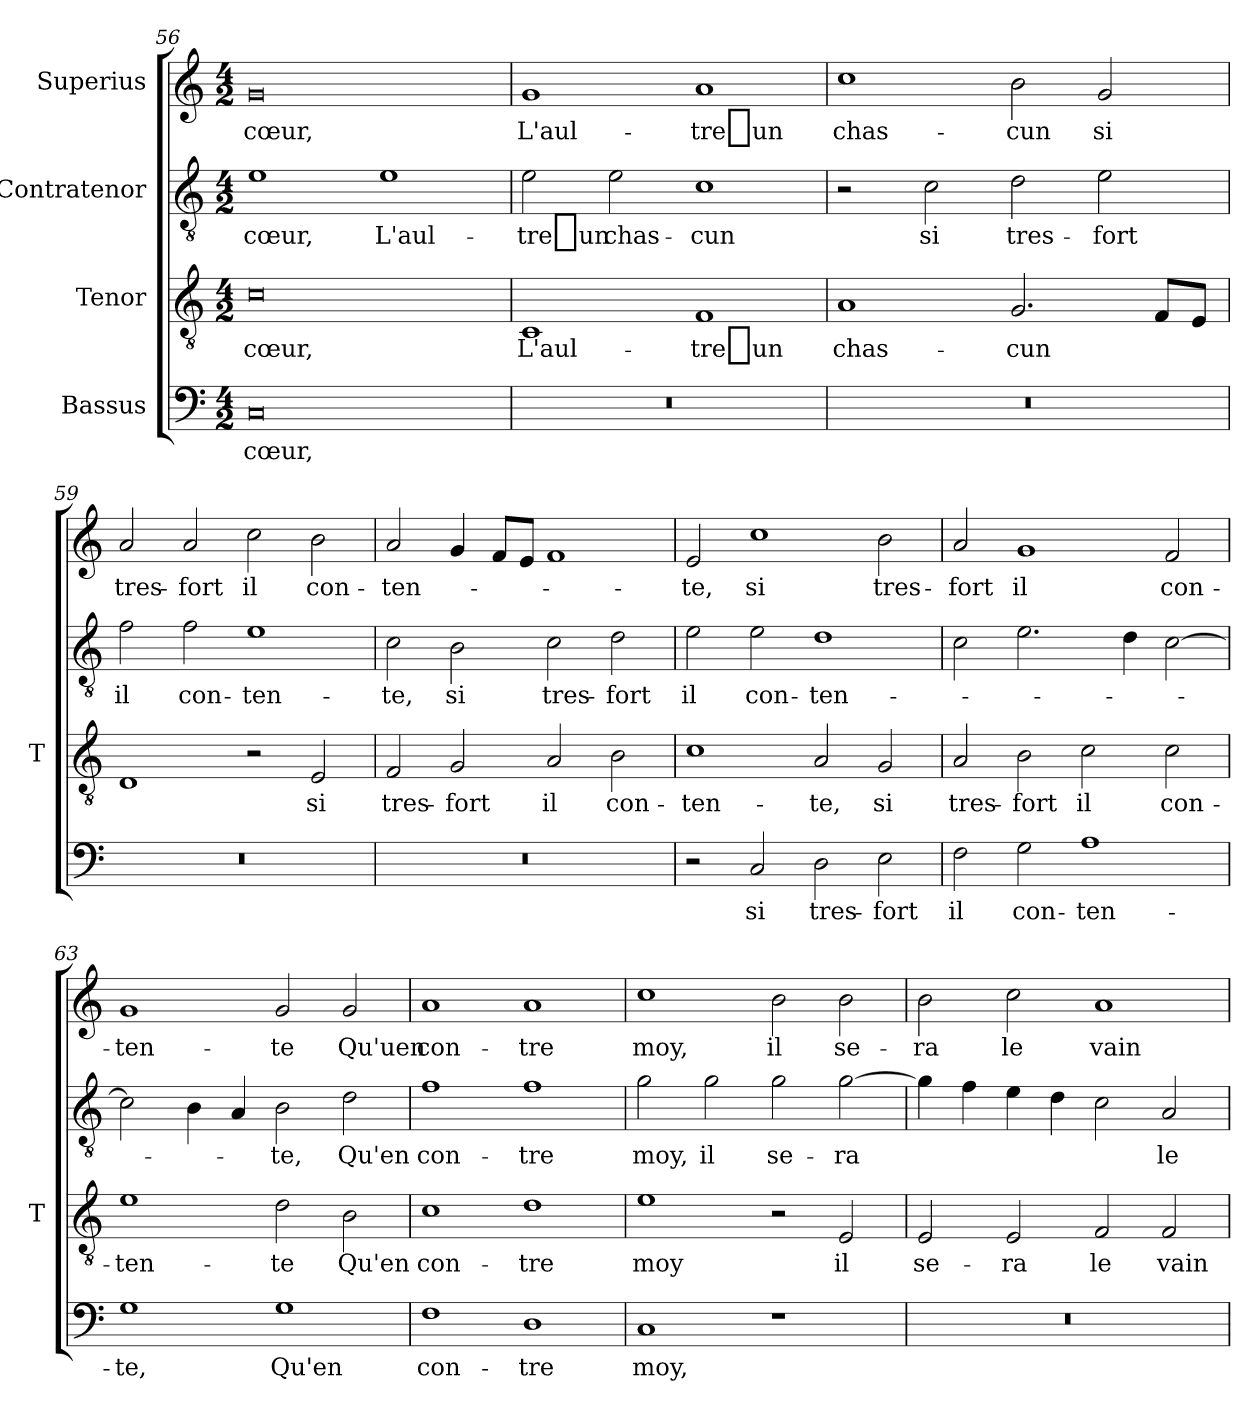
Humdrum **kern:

**kern	**text	**kern	**text	**kern	**text	**kern	**text
*part4	*part4	*part3	*part3	*part2	*part2	*part1	*part1
*staff4	*staff4	*staff3	*staff3	*staff2	*staff2	*staff1	*staff1
*I"Bassus	*	*I"Tenor	*	*I"Contratenor	*	*I"Superius	*
*	*	*I'T	*	*	*	*	*
*clefF4	*	*clefGv2	*	*clefGv2	*	*clefG2	*
*k[]	*	*k[]	*	*k[]	*	*k[]	*
*M4/2	*	*M4/2	*	*M4/2	*	*M4/2	*
=56	=56	=56	=56	=56	=56	=56	=56
0C	-cœur,	0c	-cœur,	1e	-cœur,	0g	-cœur,
.	.	.	.	1e	L'aul-	.	.
=57	=57	=57	=57	=57	=57	=57	=57
0r	.	1C	L'aul-	2e	-tre_un	1g	L'aul-
.	.	.	.	2e	chas-	.	.
.	.	1F	-tre_un	1c	-cun	1a	-tre_un
=58	=58	=58	=58	=58	=58	=58	=58
0r	.	1A	chas-	2r	.	1cc	chas-
.	.	.	.	2c	-si	.	.
.	.	2.G	-cun	2d	tres-	2b	-cun
.	.	.	.	2e	-fort	2g	-si
.	.	8FL	.	.	.	.	.
.	.	8EJ	.	.	.	.	.
=59	=59	=59	=59	=59	=59	=59	=59
0r	.	1D	.	2f	-il	2a	tres-
.	.	.	.	2f	con-	2a	-fort
.	.	2r	.	1e	ten-	2cc	-il
.	.	2E	-si	.	.	2b	con-
=60	=60	=60	=60	=60	=60	=60	=60
0r	.	2F	tres-	2c	-te,	2a	ten-
.	.	2G	-fort	2B	-si	4g	.
.	.	.	.	.	.	8fL	.
.	.	.	.	.	.	8eJ	.
.	.	2A	-il	2c	tres-	1f	.
.	.	2B	con-	2d	-fort	.	.
=61	=61	=61	=61	=61	=61	=61	=61
2r	.	1c	ten-	2e	-il	2e	-te,
2C	-si	.	.	2e	con-	1cc	-si
2D	tres-	2A	-te,	1d	ten-	.	.
2E	-fort	2G	-si	.	.	2b	tres-
=62	=62	=62	=62	=62	=62	=62	=62
2F	-il	2A	tres-	2c	.	2a	-fort
2G	con-	2B	-fort	2.e	.	1g	-il
1A	ten-	2c	-il	.	.	.	.
.	.	.	.	4d	.	.	.
.	.	2c	con-	[2c	.	2f	con-
=63	=63	=63	=63	=63	=63	=63	=63
1G	-te,	1e	ten-	2c]	.	1g	ten-
.	.	.	.	4B	.	.	.
.	.	.	.	4A	.	.	.
1G	-Qu'en	2d	-te	2B	-te,	2g	-te
.	.	2B	-Qu'en	2d	-Qu'en	2g	-Qu'uen
=64	=64	=64	=64	=64	=64	=64	=64
1F	con-	1c	con-	1f	con-	1a	con-
1D	-tre	1d	-tre	1f	-tre	1a	-tre
=65	=65	=65	=65	=65	=65	=65	=65
1C	-moy,	1e	-moy	2g	-moy,	1cc	-moy,
.	.	.	.	2g	-il	.	.
1r	.	2r	.	2g	se-	2b	-il
.	.	2E	-il	[2g	-ra	2b	se-
=66	=66	=66	=66	=66	=66	=66	=66
0r	.	2E	se-	4g]	.	2b	-ra
.	.	.	.	4f	.	.	.
.	.	2E	-ra	4e	.	2cc	-le
.	.	.	.	4d	.	.	.
.	.	2F	-le	2c	.	1a	vain-
.	.	2F	vain-	2A	-le	.	.
=	=	=	=	=	=	=	=
*-	*-	*-	*-	*-	*-	*-	*-
